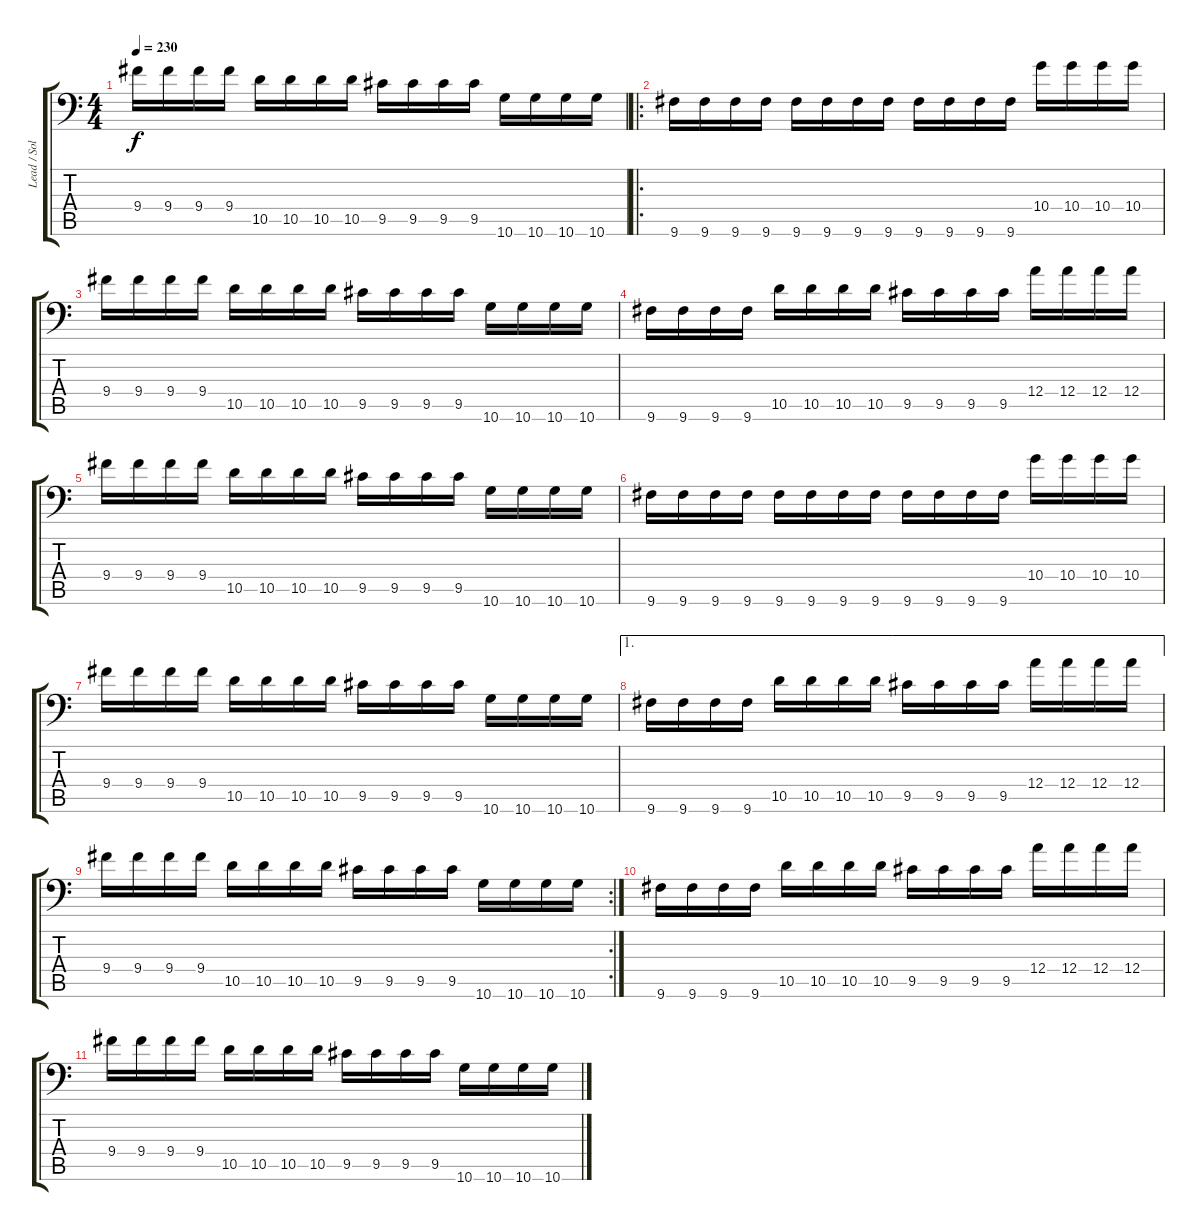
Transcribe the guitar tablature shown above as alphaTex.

\track ("Lead / Solo" "Lead / Sol") {instrument distortionguitar}
\staff {score tabs}
\tuning (B3 Gb3 D3 A2 E2 A1) {hide}
\ts (4 4)
\tempo 230
\clef f4
\ks c
9.4.16{dy f} 9.4.16 9.4.16 9.4.16 10.5.16 10.5.16 10.5.16 10.5.16 9.5.16 9.5.16 9.5.16 9.5.16 10.6.16 10.6.16 10.6.16 10.6.16 |
\ro
9.6.16 9.6.16 9.6.16 9.6.16 9.6.16 9.6.16 9.6.16 9.6.16 9.6.16 9.6.16 9.6.16 9.6.16 10.4.16 10.4.16 10.4.16 10.4.16 |
9.4.16 9.4.16 9.4.16 9.4.16 10.5.16 10.5.16 10.5.16 10.5.16 9.5.16 9.5.16 9.5.16 9.5.16 10.6.16 10.6.16 10.6.16 10.6.16 |
9.6.16 9.6.16 9.6.16 9.6.16 10.5.16 10.5.16 10.5.16 10.5.16 9.5.16 9.5.16 9.5.16 9.5.16 12.4.16 12.4.16 12.4.16 12.4.16 |
9.4.16 9.4.16 9.4.16 9.4.16 10.5.16 10.5.16 10.5.16 10.5.16 9.5.16 9.5.16 9.5.16 9.5.16 10.6.16 10.6.16 10.6.16 10.6.16 |
9.6.16 9.6.16 9.6.16 9.6.16 9.6.16 9.6.16 9.6.16 9.6.16 9.6.16 9.6.16 9.6.16 9.6.16 10.4.16 10.4.16 10.4.16 10.4.16 |
9.4.16 9.4.16 9.4.16 9.4.16 10.5.16 10.5.16 10.5.16 10.5.16 9.5.16 9.5.16 9.5.16 9.5.16 10.6.16 10.6.16 10.6.16 10.6.16 |
\ae 1
9.6.16 9.6.16 9.6.16 9.6.16 10.5.16 10.5.16 10.5.16 10.5.16 9.5.16 9.5.16 9.5.16 9.5.16 12.4.16 12.4.16 12.4.16 12.4.16 |
\rc 2
9.4.16 9.4.16 9.4.16 9.4.16 10.5.16 10.5.16 10.5.16 10.5.16 9.5.16 9.5.16 9.5.16 9.5.16 10.6.16 10.6.16 10.6.16 10.6.16 |
9.6.16 9.6.16 9.6.16 9.6.16 10.5.16 10.5.16 10.5.16 10.5.16 9.5.16 9.5.16 9.5.16 9.5.16 12.4.16 12.4.16 12.4.16 12.4.16 |
9.4.16 9.4.16 9.4.16 9.4.16 10.5.16 10.5.16 10.5.16 10.5.16 9.5.16 9.5.16 9.5.16 9.5.16 10.6.16 10.6.16 10.6.16 10.6.16
